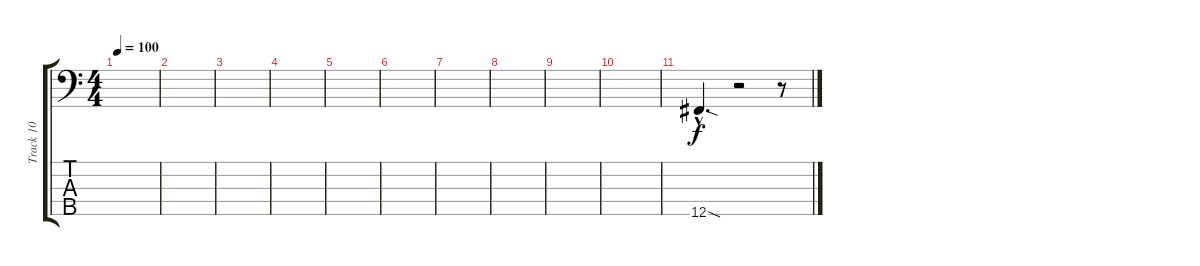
\track ("Track 10" "Track 10") {instrument fretlessbass}
\staff {score tabs}
\tuning (E2 B1 Gb1 Db1 Gb0) {hide}
\ts (4 4)
\tempo 100
\clef f4
\ks c
|
|
|
|
|
|
|
|
|
|
12.5{sod hac}.4{d} r.2 r.8
